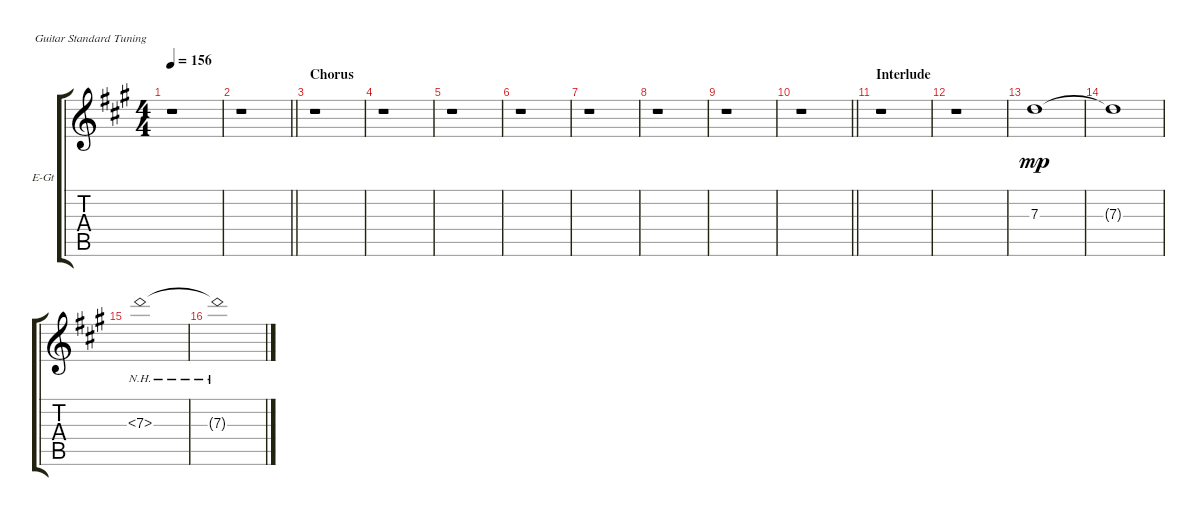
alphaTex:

\defaultSystemsLayout 4
\bracketExtendMode groupsimilarinstruments
\firstSystemTrackNameOrientation horizontal
\otherSystemsTrackNameOrientation horizontal
\track ("Guitar 1" "E-Gt") {instrument overdrivenguitar}
\staff {score tabs}
\tuning (E4 B3 G3 D3 A2 E2)
\ts (4 4)
\tempo 156
\clef g2
\ks a
r.1{dy mp} |
\barLineRight lightlight
r.1 |
\section ("" "Chorus")
r.1 |
r.1 |
r.1 |
r.1 |
r.1 |
r.1 |
r.1 |
\barLineRight lightlight
r.1 |
\section ("" "Interlude")
r.1 |
r.1 |
7.3.1 |
7.3{t}.1 |
7.3{nh}.1 |
7.3{nh t}.1
